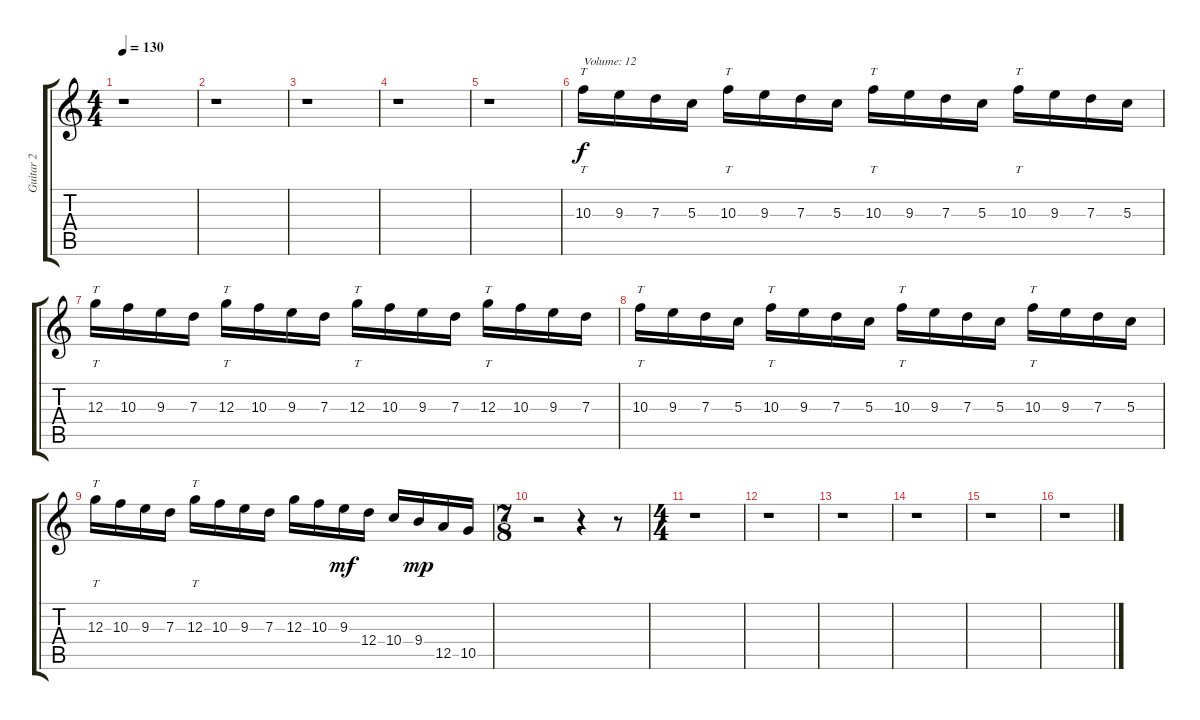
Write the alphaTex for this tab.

\track ("Guitar 2" "Guitar 2") {instrument distortionguitar}
\staff {score tabs}
\tuning (E4 B3 G3 D3 A2 E2) {hide}
\ts (4 4)
\tempo 130
\clef g2
\ks c
r.1{dy f} |
r.1 |
r.1 |
r.1 |
r.1 |
10.3.16{tt txt "Volume: 12"} 9.3.16 7.3.16 5.3.16 10.3.16{tt} 9.3.16 7.3.16 5.3.16 10.3.16{tt} 9.3.16 7.3.16 5.3.16 10.3.16{tt} 9.3.16 7.3.16 5.3.16 |
12.3.16{tt} 10.3.16 9.3.16 7.3.16 12.3.16{tt} 10.3.16 9.3.16 7.3.16 12.3.16{tt} 10.3.16 9.3.16 7.3.16 12.3.16{tt} 10.3.16 9.3.16 7.3.16 |
10.3.16{tt} 9.3.16 7.3.16 5.3.16 10.3.16{tt} 9.3.16 7.3.16 5.3.16 10.3.16{tt} 9.3.16 7.3.16 5.3.16 10.3.16{tt} 9.3.16 7.3.16 5.3.16 |
12.3.16{tt} 10.3.16 9.3.16 7.3.16 12.3.16{tt} 10.3.16 9.3.16 7.3.16 12.3.16 10.3.16 9.3.16{dy mf} 12.4.16 10.4.16 9.4.16{dy mp} 12.5.16 10.5.16 |
\ts (7 8)
r.2 r.4 r.8 |
\ts (4 4)
r.1 |
r.1 |
r.1 |
r.1 |
r.1 |
r.1
